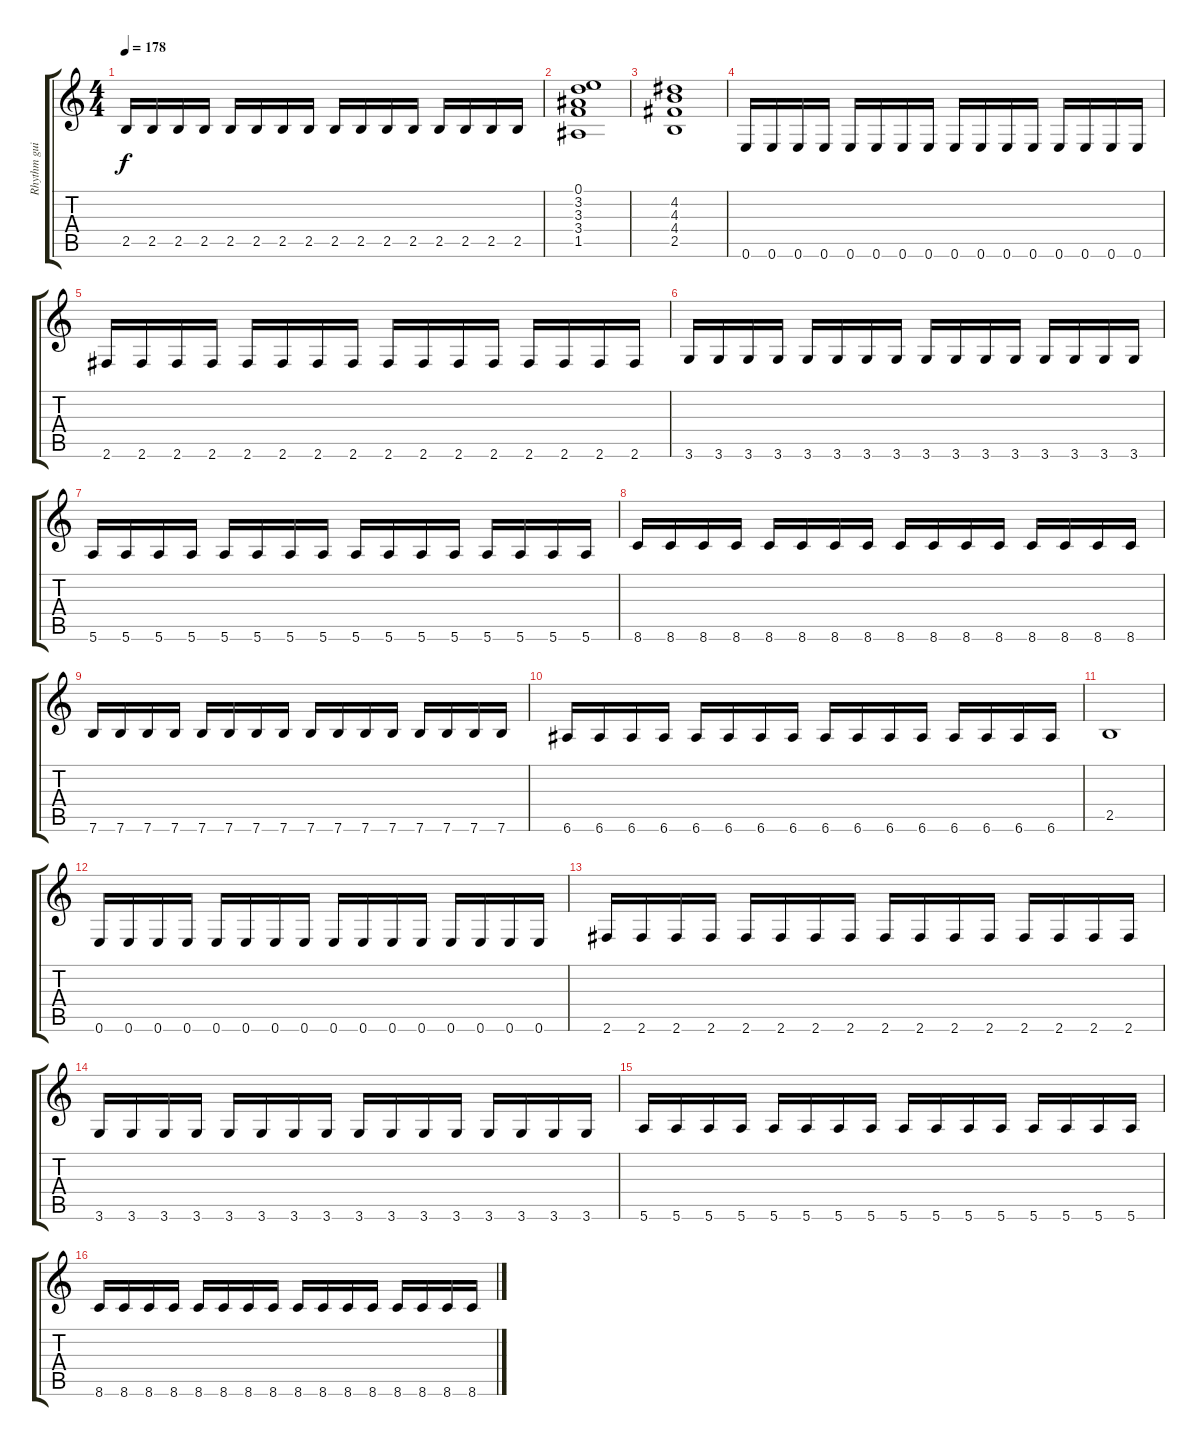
\track ("Rhythm guitar left" "Rhythm gui") {instrument distortionguitar}
\staff {score tabs}
\tuning (E4 B3 G3 D3 A2 E2) {hide}
\ts (4 4)
\tempo 178
\clef g2
\ks c
2.5.16{dy f} 2.5.16 2.5.16 2.5.16 2.5.16 2.5.16 2.5.16 2.5.16 2.5.16 2.5.16 2.5.16 2.5.16 2.5.16 2.5.16 2.5.16 2.5.16 |
(0.1 3.2 3.3 3.4 1.5).1 |
(4.2 4.3 4.4 2.5).1 |
0.6.16 0.6.16 0.6.16 0.6.16 0.6.16 0.6.16 0.6.16 0.6.16 0.6.16 0.6.16 0.6.16 0.6.16 0.6.16 0.6.16 0.6.16 0.6.16 |
2.6.16 2.6.16 2.6.16 2.6.16 2.6.16 2.6.16 2.6.16 2.6.16 2.6.16 2.6.16 2.6.16 2.6.16 2.6.16 2.6.16 2.6.16 2.6.16 |
3.6.16 3.6.16 3.6.16 3.6.16 3.6.16 3.6.16 3.6.16 3.6.16 3.6.16 3.6.16 3.6.16 3.6.16 3.6.16 3.6.16 3.6.16 3.6.16 |
5.6.16 5.6.16 5.6.16 5.6.16 5.6.16 5.6.16 5.6.16 5.6.16 5.6.16 5.6.16 5.6.16 5.6.16 5.6.16 5.6.16 5.6.16 5.6.16 |
8.6.16 8.6.16 8.6.16 8.6.16 8.6.16 8.6.16 8.6.16 8.6.16 8.6.16 8.6.16 8.6.16 8.6.16 8.6.16 8.6.16 8.6.16 8.6.16 |
7.6.16 7.6.16 7.6.16 7.6.16 7.6.16 7.6.16 7.6.16 7.6.16 7.6.16 7.6.16 7.6.16 7.6.16 7.6.16 7.6.16 7.6.16 7.6.16 |
6.6.16 6.6.16 6.6.16 6.6.16 6.6.16 6.6.16 6.6.16 6.6.16 6.6.16 6.6.16 6.6.16 6.6.16 6.6.16 6.6.16 6.6.16 6.6.16 |
2.5.1 |
0.6.16 0.6.16 0.6.16 0.6.16 0.6.16 0.6.16 0.6.16 0.6.16 0.6.16 0.6.16 0.6.16 0.6.16 0.6.16 0.6.16 0.6.16 0.6.16 |
2.6.16 2.6.16 2.6.16 2.6.16 2.6.16 2.6.16 2.6.16 2.6.16 2.6.16 2.6.16 2.6.16 2.6.16 2.6.16 2.6.16 2.6.16 2.6.16 |
3.6.16 3.6.16 3.6.16 3.6.16 3.6.16 3.6.16 3.6.16 3.6.16 3.6.16 3.6.16 3.6.16 3.6.16 3.6.16 3.6.16 3.6.16 3.6.16 |
5.6.16 5.6.16 5.6.16 5.6.16 5.6.16 5.6.16 5.6.16 5.6.16 5.6.16 5.6.16 5.6.16 5.6.16 5.6.16 5.6.16 5.6.16 5.6.16 |
8.6.16 8.6.16 8.6.16 8.6.16 8.6.16 8.6.16 8.6.16 8.6.16 8.6.16 8.6.16 8.6.16 8.6.16 8.6.16 8.6.16 8.6.16 8.6.16
